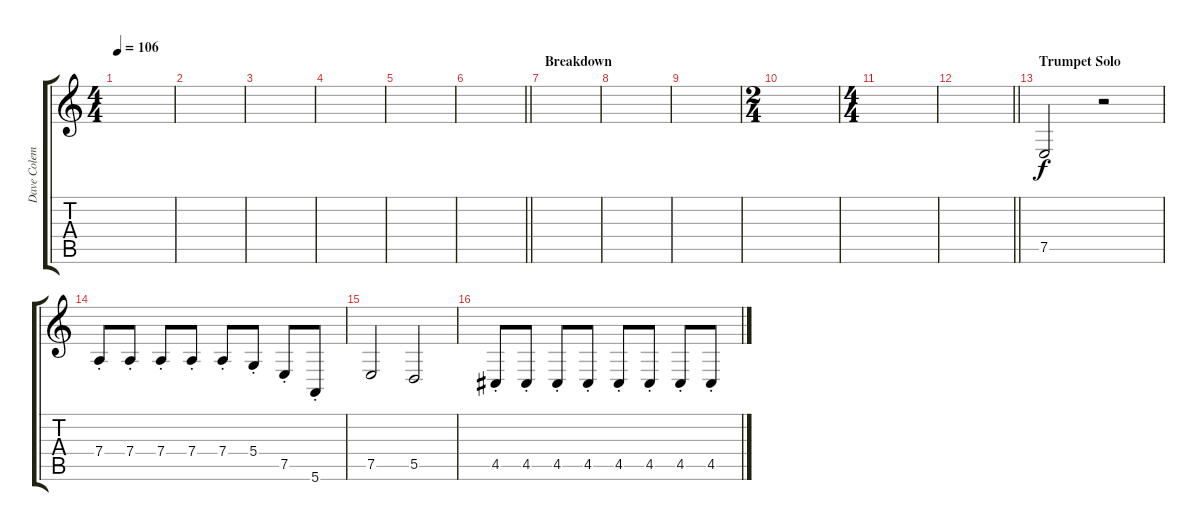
\track ("Dave Coleman [Cello]" "Dave Colem") {instrument cello}
\staff {score tabs}
\tuning (E4 B3 G3 D3 A2 E2) {hide}
\ts (4 4)
\tempo 106
\clef g2
\ks c
|
|
|
|
|
\barLineRight lightlight
|
\section ("" "Breakdown")
|
|
|
\ts (2 4)
|
\ts (4 4)
|
\barLineRight lightlight
|
\section ("" "Trumpet Solo")
7.5.2 r.2 |
7.4{st}.8 7.4{st}.8 7.4{st}.8 7.4{st}.8 7.4{st}.8 5.4{st}.8 7.5{st}.8 5.6{st}.8 |
7.5.2 5.5.2 |
4.5{st}.8 4.5{st}.8 4.5{st}.8 4.5{st}.8 4.5{st}.8 4.5{st}.8 4.5{st}.8 4.5{st}.8
